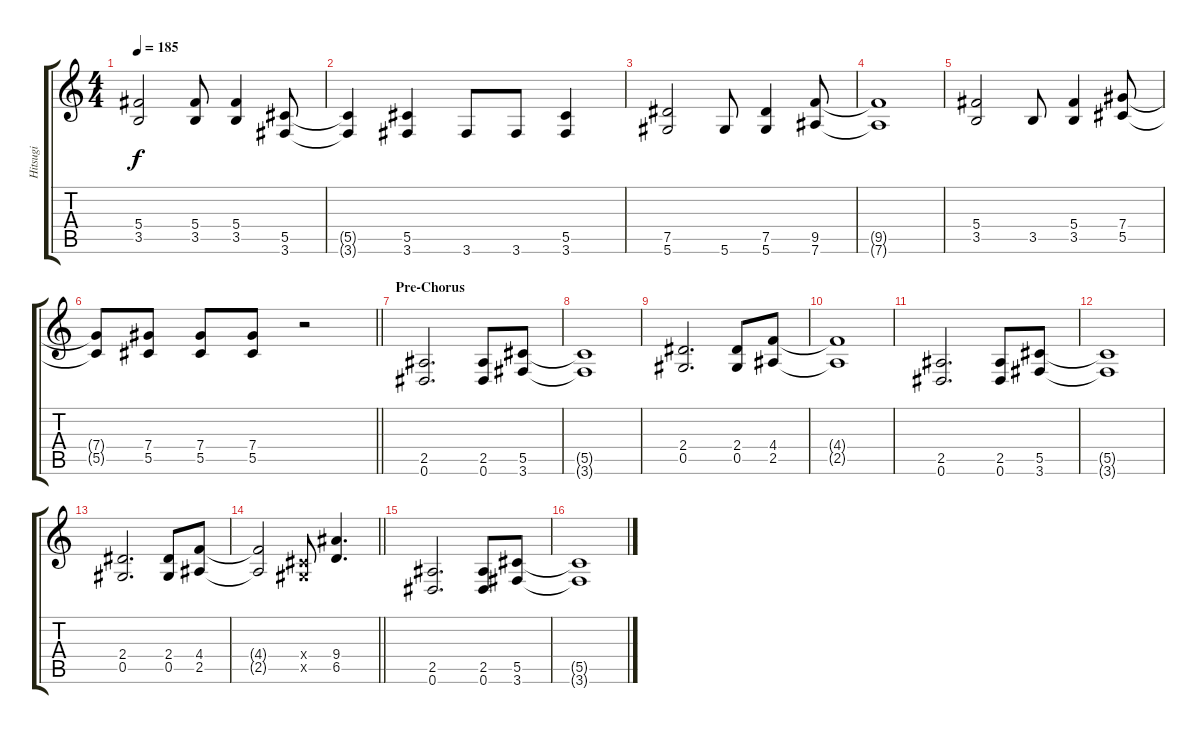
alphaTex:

\track ("Hitsugi" "Hitsugi") {instrument overdrivenguitar}
\staff {score tabs}
\tuning (Eb4 Bb3 Gb3 Db3 Ab2 Eb2) {hide}
\ts (4 4)
\tempo 185
\clef g2
\ks c
(5.4 3.5).2{dy f} (5.4 3.5).8 (5.4 3.5).4 (5.5 3.6).8 |
(5.5{t} 3.6{t}).4 (5.5 3.6).4 3.6.8 3.6.8 (5.5 3.6).4 |
(7.5 5.6).2 5.6.8 (7.5 5.6).4 (9.5 7.6).8 |
(9.5{t} 7.6{t}).1 |
(5.4 3.5).2 3.5.8 (5.4 3.5).4 (7.4 5.5).8 |
\barLineRight lightlight
(7.4{t} 5.5{t}).8 (7.4 5.5).8 (7.4 5.5).8 (7.4 5.5).8 r.2 |
\section ("" "Pre-Chorus")
(2.5 0.6).2{d} (2.5 0.6).8 (5.5 3.6).8 |
(5.5{t} 3.6{t}).1 |
(2.4 0.5).2{d} (2.4 0.5).8 (4.4 2.5).8 |
(4.4{t} 2.5{t}).1 |
(2.5 0.6).2{d} (2.5 0.6).8 (5.5 3.6).8 |
(5.5{t} 3.6{t}).1 |
(2.4 0.5).2{d} (2.4 0.5).8 (4.4 2.5).8 |
\barLineRight lightlight
(4.4{t} 2.5{t}).2 (0.4{x} 0.5{x}).8 (9.4 6.5).4{d} |
(2.5 0.6).2{d} (2.5 0.6).8 (5.5 3.6).8 |
(5.5{t} 3.6{t}).1
